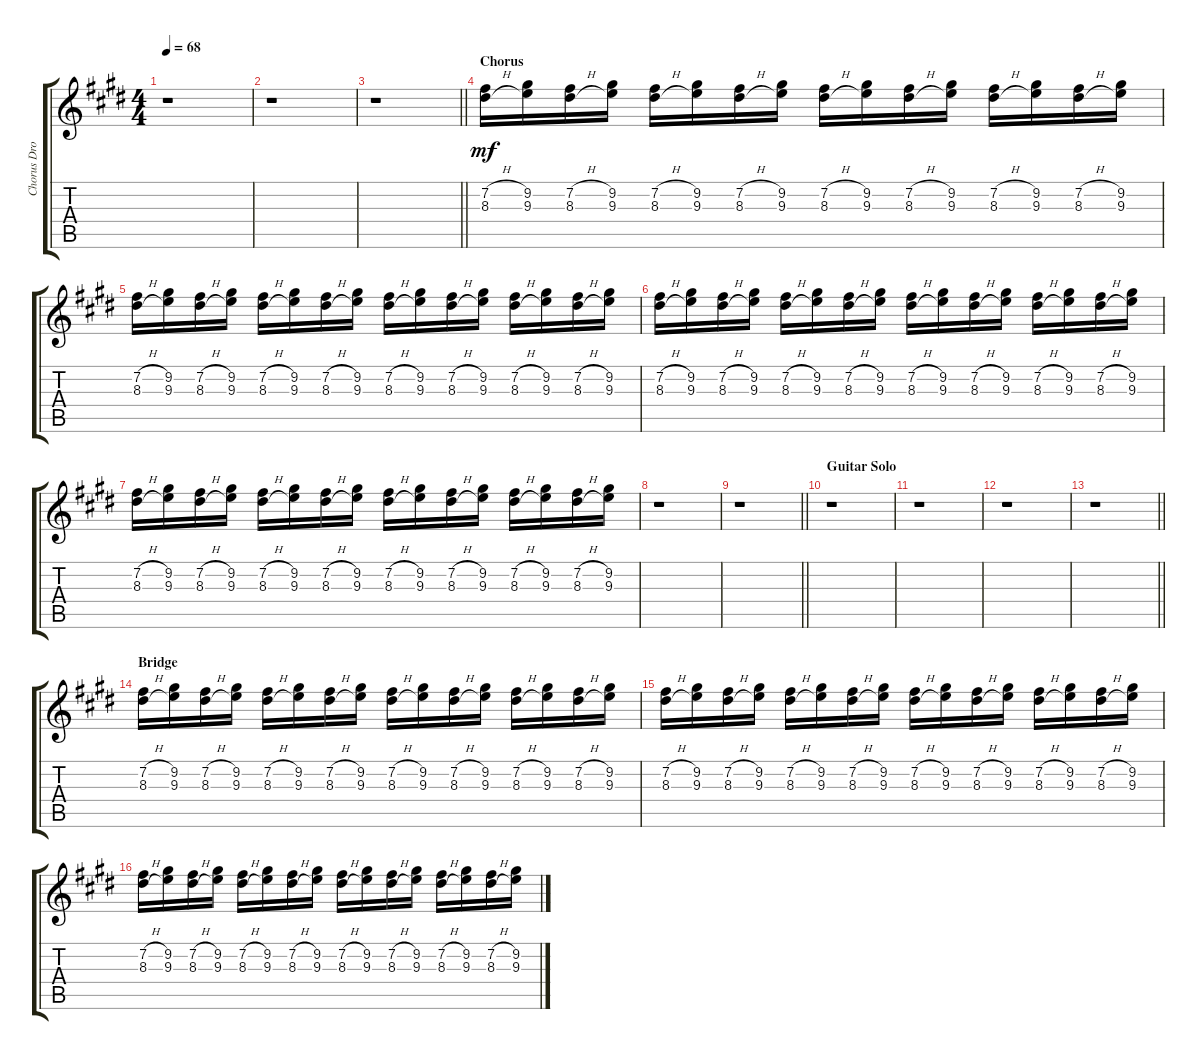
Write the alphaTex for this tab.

\track ("Chorus Drone" "Chorus Dro") {instrument electricguitarclean}
\staff {score tabs}
\tuning (E4 B3 G3 D3 A2 E2) {hide}
\ts (4 4)
\tempo 68
\clef g2
\ks e
r.1{dy mf} |
r.1 |
\barLineRight lightlight
r.1 |
\section ("" "Chorus")
(7.2{h} 8.3{h}).16 (9.2 9.3).16 (7.2{h} 8.3{h}).16 (9.2 9.3).16 (7.2{h} 8.3{h}).16 (9.2 9.3).16 (7.2{h} 8.3{h}).16 (9.2 9.3).16 (7.2{h} 8.3{h}).16 (9.2 9.3).16 (7.2{h} 8.3{h}).16 (9.2 9.3).16 (7.2{h} 8.3{h}).16 (9.2 9.3).16 (7.2{h} 8.3{h}).16 (9.2 9.3).16 |
(7.2{h} 8.3{h}).16 (9.2 9.3).16 (7.2{h} 8.3{h}).16 (9.2 9.3).16 (7.2{h} 8.3{h}).16 (9.2 9.3).16 (7.2{h} 8.3{h}).16 (9.2 9.3).16 (7.2{h} 8.3{h}).16 (9.2 9.3).16 (7.2{h} 8.3{h}).16 (9.2 9.3).16 (7.2{h} 8.3{h}).16 (9.2 9.3).16 (7.2{h} 8.3{h}).16 (9.2 9.3).16 |
(7.2{h} 8.3{h}).16 (9.2 9.3).16 (7.2{h} 8.3{h}).16 (9.2 9.3).16 (7.2{h} 8.3{h}).16 (9.2 9.3).16 (7.2{h} 8.3{h}).16 (9.2 9.3).16 (7.2{h} 8.3{h}).16 (9.2 9.3).16 (7.2{h} 8.3{h}).16 (9.2 9.3).16 (7.2{h} 8.3{h}).16 (9.2 9.3).16 (7.2{h} 8.3{h}).16 (9.2 9.3).16 |
(7.2{h} 8.3{h}).16 (9.2 9.3).16 (7.2{h} 8.3{h}).16 (9.2 9.3).16 (7.2{h} 8.3{h}).16 (9.2 9.3).16 (7.2{h} 8.3{h}).16 (9.2 9.3).16 (7.2{h} 8.3{h}).16 (9.2 9.3).16 (7.2{h} 8.3{h}).16 (9.2 9.3).16 (7.2{h} 8.3{h}).16 (9.2 9.3).16 (7.2{h} 8.3{h}).16 (9.2 9.3).16 |
r.1 |
\barLineRight lightlight
r.1 |
\section ("" "Guitar Solo")
r.1 |
r.1 |
r.1 |
\barLineRight lightlight
r.1 |
\section ("" "Bridge")
(7.2{h} 8.3{h}).16 (9.2 9.3).16 (7.2{h} 8.3{h}).16 (9.2 9.3).16 (7.2{h} 8.3{h}).16 (9.2 9.3).16 (7.2{h} 8.3{h}).16 (9.2 9.3).16 (7.2{h} 8.3{h}).16 (9.2 9.3).16 (7.2{h} 8.3{h}).16 (9.2 9.3).16 (7.2{h} 8.3{h}).16 (9.2 9.3).16 (7.2{h} 8.3{h}).16 (9.2 9.3).16 |
(7.2{h} 8.3{h}).16 (9.2 9.3).16 (7.2{h} 8.3{h}).16 (9.2 9.3).16 (7.2{h} 8.3{h}).16 (9.2 9.3).16 (7.2{h} 8.3{h}).16 (9.2 9.3).16 (7.2{h} 8.3{h}).16 (9.2 9.3).16 (7.2{h} 8.3{h}).16 (9.2 9.3).16 (7.2{h} 8.3{h}).16 (9.2 9.3).16 (7.2{h} 8.3{h}).16 (9.2 9.3).16 |
(7.2{h} 8.3{h}).16 (9.2 9.3).16 (7.2{h} 8.3{h}).16 (9.2 9.3).16 (7.2{h} 8.3{h}).16 (9.2 9.3).16 (7.2{h} 8.3{h}).16 (9.2 9.3).16 (7.2{h} 8.3{h}).16 (9.2 9.3).16 (7.2{h} 8.3{h}).16 (9.2 9.3).16 (7.2{h} 8.3{h}).16 (9.2 9.3).16 (7.2{h} 8.3{h}).16 (9.2 9.3).16
